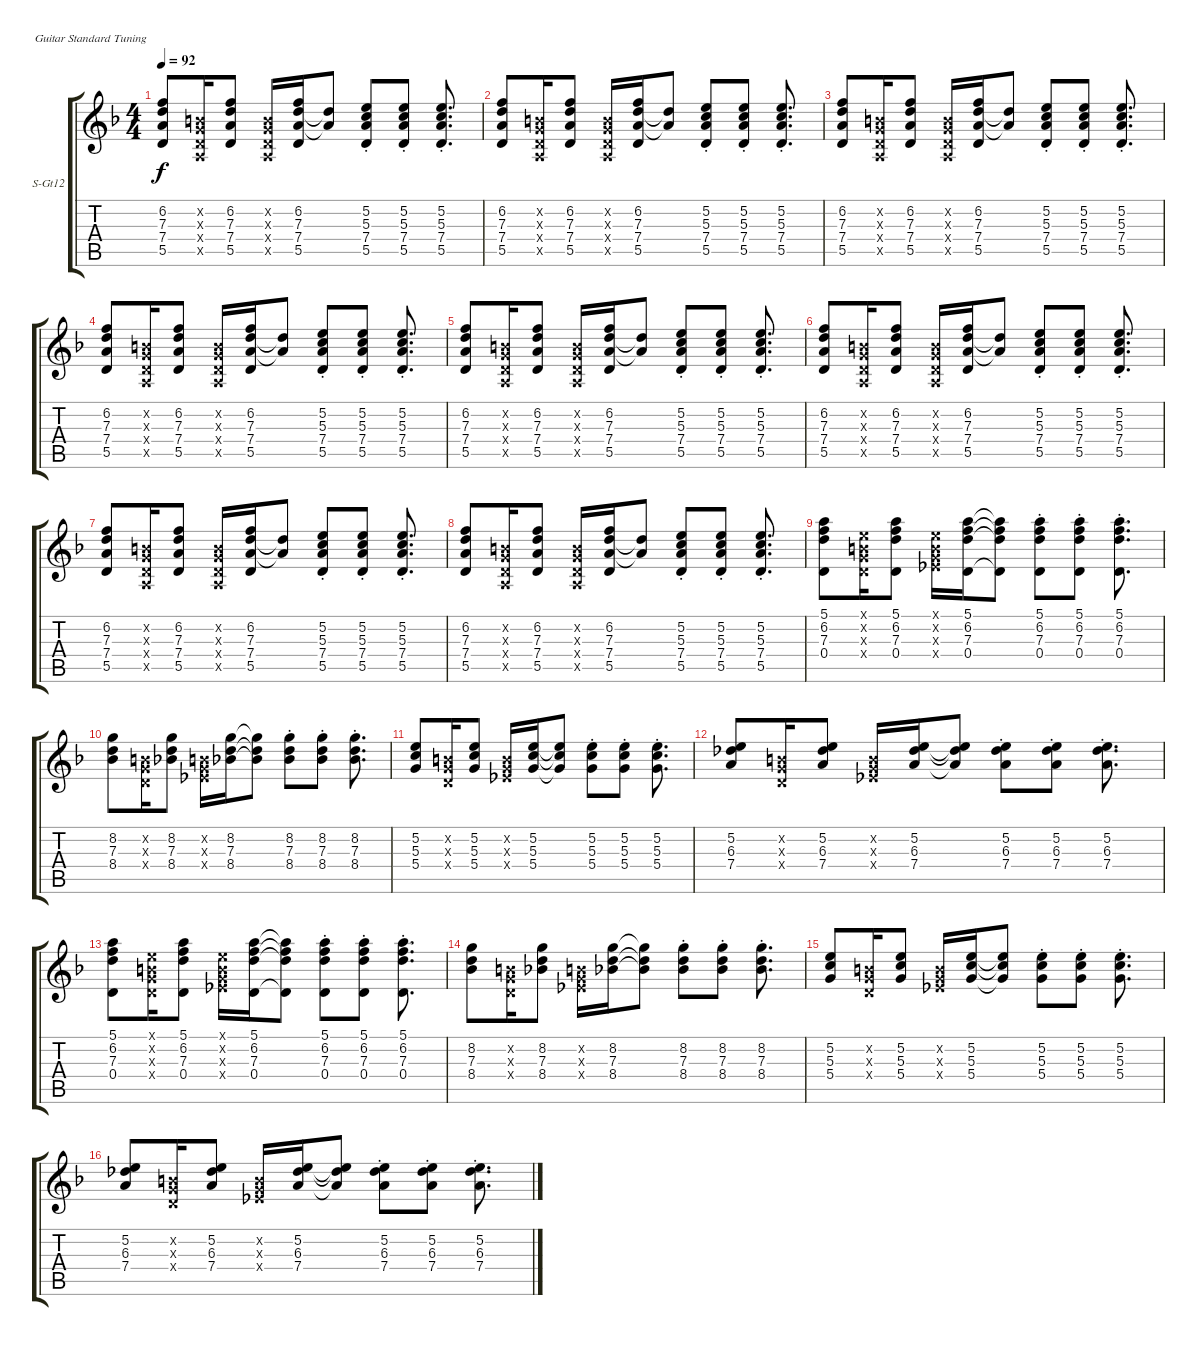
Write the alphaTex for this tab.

\defaultSystemsLayout 4
\bracketExtendMode groupsimilarinstruments
\firstSystemTrackNameOrientation horizontal
\otherSystemsTrackNameOrientation horizontal
\track ("12 St. Steel Guitar (Rutherford)" "S-Gt12") {instrument acousticguitarsteel}
\staff {score tabs}
\tuning (E4 B3 G3 D3 A2 E2)
\ts (4 4)
\tempo 92
\clef g2
\ks dminor
(6.2 7.3 7.4 5.5).8{dy f} (0.4{x} 0.5{x} 0.3{x} 0.2{x}).16 (7.4 7.3 6.2 5.5).8 (0.4{x} 0.2{x} 0.3{x} 0.5{x}).16 (7.4 7.3 6.2 5.5).16 (7.4{t} 7.3{t}).8 (5.2{st} 5.3{st} 7.4{st} 5.5{st}).8 (5.2{st} 5.3{st} 7.4{st} 5.5{st}).8 (5.2{st} 5.3{st} 7.4{st} 5.5{st}).8{d} |
(6.2 7.3 7.4 5.5).8 (0.4{x} 0.5{x} 0.3{x} 0.2{x}).16 (7.4 7.3 6.2 5.5).8 (0.4{x} 0.2{x} 0.3{x} 0.5{x}).16 (7.4 7.3 6.2 5.5).16 (7.4{t} 7.3{t}).8 (5.2{st} 5.3{st} 7.4{st} 5.5{st}).8 (5.2{st} 5.3{st} 7.4{st} 5.5{st}).8 (5.2{st} 5.3{st} 7.4{st} 5.5{st}).8{d} |
(6.2 7.3 7.4 5.5).8 (0.4{x} 0.5{x} 0.3{x} 0.2{x}).16 (7.4 7.3 6.2 5.5).8 (0.4{x} 0.2{x} 0.3{x} 0.5{x}).16 (7.4 7.3 6.2 5.5).16 (7.4{t} 7.3{t}).8 (5.2{st} 5.3{st} 7.4{st} 5.5{st}).8 (5.2{st} 5.3{st} 7.4{st} 5.5{st}).8 (5.2{st} 5.3{st} 7.4{st} 5.5{st}).8{d} |
(6.2 7.3 7.4 5.5).8 (0.4{x} 0.5{x} 0.3{x} 0.2{x}).16 (7.4 7.3 6.2 5.5).8 (0.4{x} 0.2{x} 0.3{x} 0.5{x}).16 (7.4 7.3 6.2 5.5).16 (7.4{t} 7.3{t}).8 (5.2{st} 5.3{st} 7.4{st} 5.5{st}).8 (5.2{st} 5.3{st} 7.4{st} 5.5{st}).8 (5.2{st} 5.3{st} 7.4{st} 5.5{st}).8{d} |
(6.2 7.3 7.4 5.5).8 (0.4{x} 0.5{x} 0.3{x} 0.2{x}).16 (7.4 7.3 6.2 5.5).8 (0.4{x} 0.2{x} 0.3{x} 0.5{x}).16 (7.4 7.3 6.2 5.5).16 (7.4{t} 7.3{t}).8 (5.2{st} 5.3{st} 7.4{st} 5.5{st}).8 (5.2{st} 5.3{st} 7.4{st} 5.5{st}).8 (5.2{st} 5.3{st} 7.4{st} 5.5{st}).8{d} |
(6.2 7.3 7.4 5.5).8 (0.4{x} 0.5{x} 0.3{x} 0.2{x}).16 (7.4 7.3 6.2 5.5).8 (0.4{x} 0.2{x} 0.3{x} 0.5{x}).16 (7.4 7.3 6.2 5.5).16 (7.4{t} 7.3{t}).8 (5.2{st} 5.3{st} 7.4{st} 5.5{st}).8 (5.2{st} 5.3{st} 7.4{st} 5.5{st}).8 (5.2{st} 5.3{st} 7.4{st} 5.5{st}).8{d} |
(6.2 7.3 7.4 5.5).8 (0.4{x} 0.5{x} 0.3{x} 0.2{x}).16 (7.4 7.3 6.2 5.5).8 (0.4{x} 0.2{x} 0.3{x} 0.5{x}).16 (7.4 7.3 6.2 5.5).16 (7.4{t} 7.3{t}).8 (5.2{st} 5.3{st} 7.4{st} 5.5{st}).8 (5.2{st} 5.3{st} 7.4{st} 5.5{st}).8 (5.2{st} 5.3{st} 7.4{st} 5.5{st}).8{d} |
(6.2 7.3 7.4 5.5).8 (0.4{x} 0.5{x} 0.3{x} 0.2{x}).16 (7.4 7.3 6.2 5.5).8 (0.4{x} 0.2{x} 0.3{x} 0.5{x}).16 (7.4 7.3 6.2 5.5).16 (7.4{t} 7.3{t}).8 (5.2{st} 5.3{st} 7.4{st} 5.5{st}).8 (5.2{st} 5.3{st} 7.4{st} 5.5{st}).8 (5.2{st} 5.3{st} 7.4{st} 5.5{st}).8{d} |
(0.4 7.3 6.2 5.1).8 (0.3{x} 0.4{x} 0.2{x} 0.1{x}).16 (0.4 7.3 6.2 5.1).8 (1.4{x} 0.1{x} 0.2{x} 0.3{x}).16 (0.4 7.3 6.2 5.1).16 (0.4{t} 7.3{t} 6.2{t} 5.1{t}).8 (6.2{st} 7.3{st} 0.4{st} 5.1{st}).8 (6.2{st} 7.3{st} 0.4{st} 5.1{st}).8 (6.2{st} 7.3{st} 0.4{st} 5.1{st}).8{d} |
(8.4 7.3 8.2).8 (0.3{x} 0.4{x} 0.2{x}).16 (8.4 7.3 8.2).8 (1.4{x} 0.2{x} 0.3{x}).16 (8.4 7.3 8.2).16 (8.4{t} 7.3{t} 8.2{t}).8 (8.2{st} 7.3{st} 8.4{st}).8 (8.2{st} 7.3{st} 8.4{st}).8 (8.2{st} 7.3{st} 8.4{st}).8{d} |
(5.4 5.3 5.2).8 (0.3{x} 0.4{x} 0.2{x}).16 (5.4 5.3 5.2).8 (1.4{x} 0.2{x} 0.3{x}).16 (5.4 5.3 5.2).16 (5.4{t} 5.3{t} 5.2{t}).8 (5.2{st} 5.3{st} 5.4{st}).8 (5.2{st} 5.3{st} 5.4{st}).8 (5.2{st} 5.3{st} 5.4{st}).8{d} |
(7.4 6.3 5.2).8 (0.3{x} 0.4{x} 0.2{x}).16 (7.4 6.3 5.2).8 (1.4{x} 0.2{x} 0.3{x}).16 (7.4 6.3 5.2).16 (7.4{t} 6.3{t} 5.2{t}).8 (5.2{st} 6.3{st} 7.4{st}).8 (5.2{st} 6.3{st} 7.4{st}).8 (5.2{st} 6.3{st} 7.4{st}).8{d} |
(0.4 7.3 6.2 5.1).8 (0.3{x} 0.4{x} 0.2{x} 0.1{x}).16 (0.4 7.3 6.2 5.1).8 (1.4{x} 0.1{x} 0.2{x} 0.3{x}).16 (0.4 7.3 6.2 5.1).16 (0.4{t} 7.3{t} 6.2{t} 5.1{t}).8 (6.2{st} 7.3{st} 0.4{st} 5.1{st}).8 (6.2{st} 7.3{st} 0.4{st} 5.1{st}).8 (6.2{st} 7.3{st} 0.4{st} 5.1{st}).8{d} |
(8.4 7.3 8.2).8 (0.3{x} 0.4{x} 0.2{x}).16 (8.4 7.3 8.2).8 (1.4{x} 0.2{x} 0.3{x}).16 (8.4 7.3 8.2).16 (8.4{t} 7.3{t} 8.2{t}).8 (8.2{st} 7.3{st} 8.4{st}).8 (8.2{st} 7.3{st} 8.4{st}).8 (8.2{st} 7.3{st} 8.4{st}).8{d} |
(5.4 5.3 5.2).8 (0.3{x} 0.4{x} 0.2{x}).16 (5.4 5.3 5.2).8 (1.4{x} 0.2{x} 0.3{x}).16 (5.4 5.3 5.2).16 (5.4{t} 5.3{t} 5.2{t}).8 (5.2{st} 5.3{st} 5.4{st}).8 (5.2{st} 5.3{st} 5.4{st}).8 (5.2{st} 5.3{st} 5.4{st}).8{d} |
(7.4 6.3 5.2).8 (0.3{x} 0.4{x} 0.2{x}).16 (7.4 6.3 5.2).8 (1.4{x} 0.2{x} 0.3{x}).16 (7.4 6.3 5.2).16 (7.4{t} 6.3{t} 5.2{t}).8 (5.2{st} 6.3{st} 7.4{st}).8 (5.2{st} 6.3{st} 7.4{st}).8 (5.2{st} 6.3{st} 7.4{st}).8{d}
